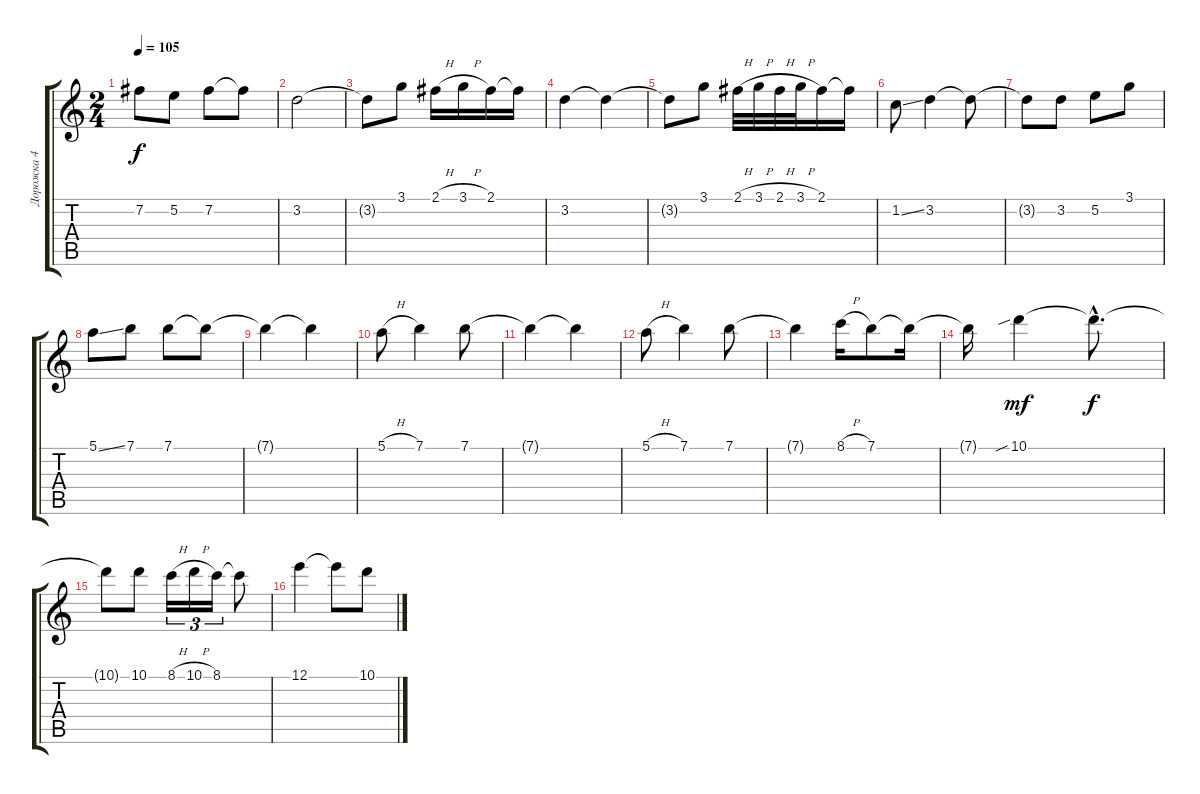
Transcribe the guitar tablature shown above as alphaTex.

\track ("Дорожка 4" "Дорожка 4") {instrument overdrivenguitar}
\staff {score tabs}
\tuning (E4 B3 G3 D3 A2 E2) {hide}
\ts (2 4)
\tempo 105
\clef g2
\ks c
7.2{t}.8{dy f} 5.2.8 7.2.8 7.2{t}.8 |
3.2.2 |
3.2{t}.8 3.1.8 2.1{h}.16 3.1{h}.16 2.1.16 2.1{t}.16 |
3.2.4 3.2{t}.4 |
3.2{t}.8 3.1.8 2.1{h}.32 3.1{h}.32 2.1{h}.32 3.1{h}.32 2.1.16 2.1{t}.16 |
1.2{ss}.8 3.2.4 3.2{t}.8 |
3.2{t}.8 3.2.8 5.2.8 3.1.8 |
5.1{ss}.8{volume 14 balance 0} 7.1.8 7.1.8 7.1{t}.8 |
7.1{t}.4 7.1{t}.4 |
5.1{h}.8 7.1.4 7.1.8 |
7.1{t}.4 7.1{t}.4 |
5.1{h}.8 7.1.4 7.1.8 |
7.1{t}.4 8.1{h}.16 7.1.8 7.1{t}.16 |
7.1{t}.16 10.1{sib}.4{dy mf} 10.1{hac t}.8{d dy f} |
10.1{t}.8 10.1.8 8.1{h}.16{tu (3 2)} 10.1{h}.16{tu (3 2)} 8.1.16{tu (3 2)} 8.1{t}.8 |
12.1.4 12.1{t}.8 10.1.8
